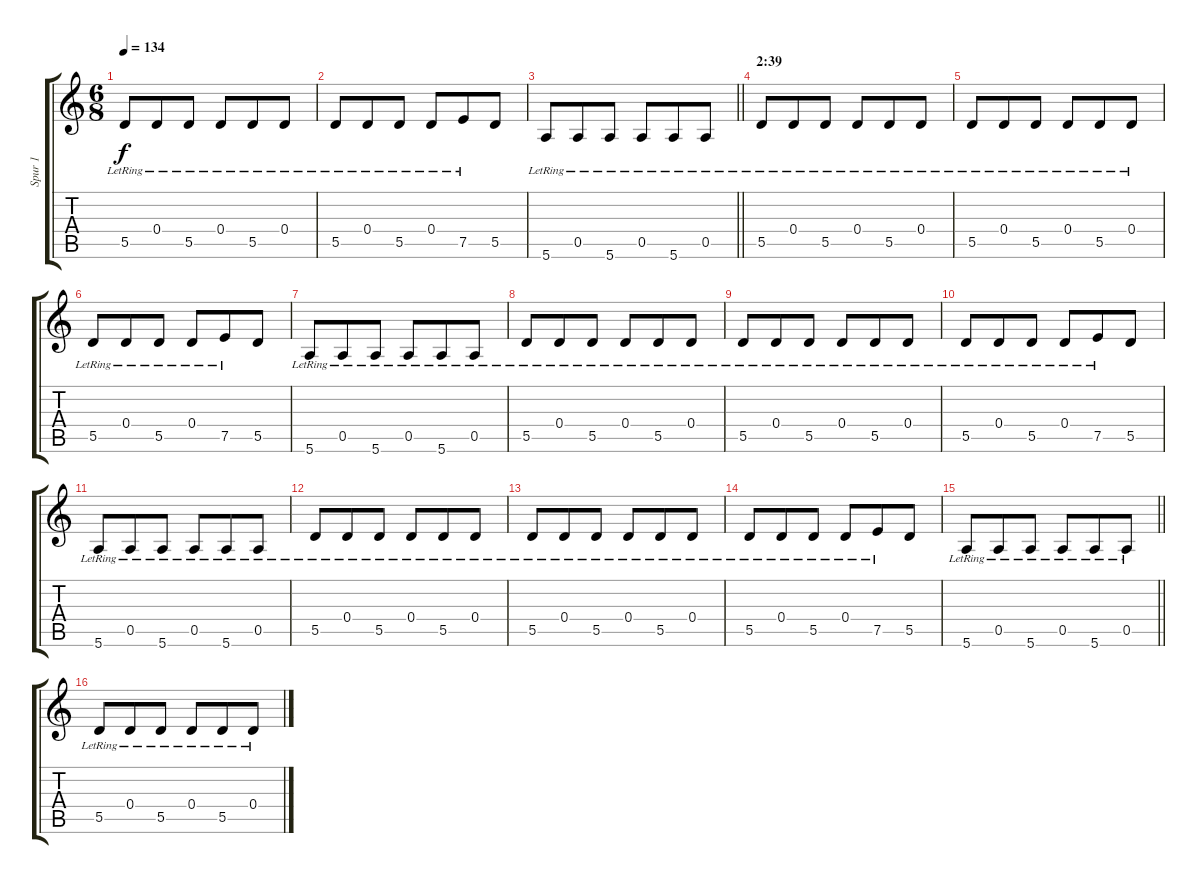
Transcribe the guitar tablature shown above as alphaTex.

\track ("Spur 1" "Spur 1") {instrument overdrivenguitar}
\staff {score tabs}
\tuning (E4 B3 G3 D3 A2 E2) {hide}
\ts (6 8)
\tempo 134
\clef g2
\ks c
5.5{lr}.8{dy f} 0.4{lr}.8 5.5{lr}.8 0.4{lr}.8 5.5{lr}.8 0.4{lr}.8 |
5.5{lr}.8 0.4{lr}.8 5.5{lr}.8 0.4{lr}.8 7.5{lr}.8 5.5.8 |
\barLineRight lightlight
5.6{lr}.8 0.5{lr}.8 5.6{lr}.8 0.5{lr}.8 5.6{lr}.8 0.5{lr}.8 |
\section ("" "2:39")
5.5{lr}.8 0.4{lr}.8 5.5{lr}.8 0.4{lr}.8 5.5{lr}.8 0.4{lr}.8 |
5.5{lr}.8 0.4{lr}.8 5.5{lr}.8 0.4{lr}.8 5.5{lr}.8 0.4{lr}.8 |
5.5{lr}.8 0.4{lr}.8 5.5{lr}.8 0.4{lr}.8 7.5{lr}.8 5.5.8 |
5.6{lr}.8 0.5{lr}.8 5.6{lr}.8 0.5{lr}.8 5.6{lr}.8 0.5{lr}.8 |
5.5{lr}.8 0.4{lr}.8 5.5{lr}.8 0.4{lr}.8 5.5{lr}.8 0.4{lr}.8 |
5.5{lr}.8 0.4{lr}.8 5.5{lr}.8 0.4{lr}.8 5.5{lr}.8 0.4{lr}.8 |
5.5{lr}.8 0.4{lr}.8 5.5{lr}.8 0.4{lr}.8 7.5{lr}.8 5.5.8 |
5.6{lr}.8 0.5{lr}.8 5.6{lr}.8 0.5{lr}.8 5.6{lr}.8 0.5{lr}.8 |
5.5{lr}.8 0.4{lr}.8 5.5{lr}.8 0.4{lr}.8 5.5{lr}.8 0.4{lr}.8 |
5.5{lr}.8 0.4{lr}.8 5.5{lr}.8 0.4{lr}.8 5.5{lr}.8 0.4{lr}.8 |
5.5{lr}.8 0.4{lr}.8 5.5{lr}.8 0.4{lr}.8 7.5{lr}.8 5.5.8 |
\barLineRight lightlight
5.6{lr}.8 0.5{lr}.8 5.6{lr}.8 0.5{lr}.8 5.6{lr}.8 0.5{lr}.8 |
5.5{lr}.8 0.4{lr}.8 5.5{lr}.8 0.4{lr}.8 5.5{lr}.8 0.4{lr}.8
